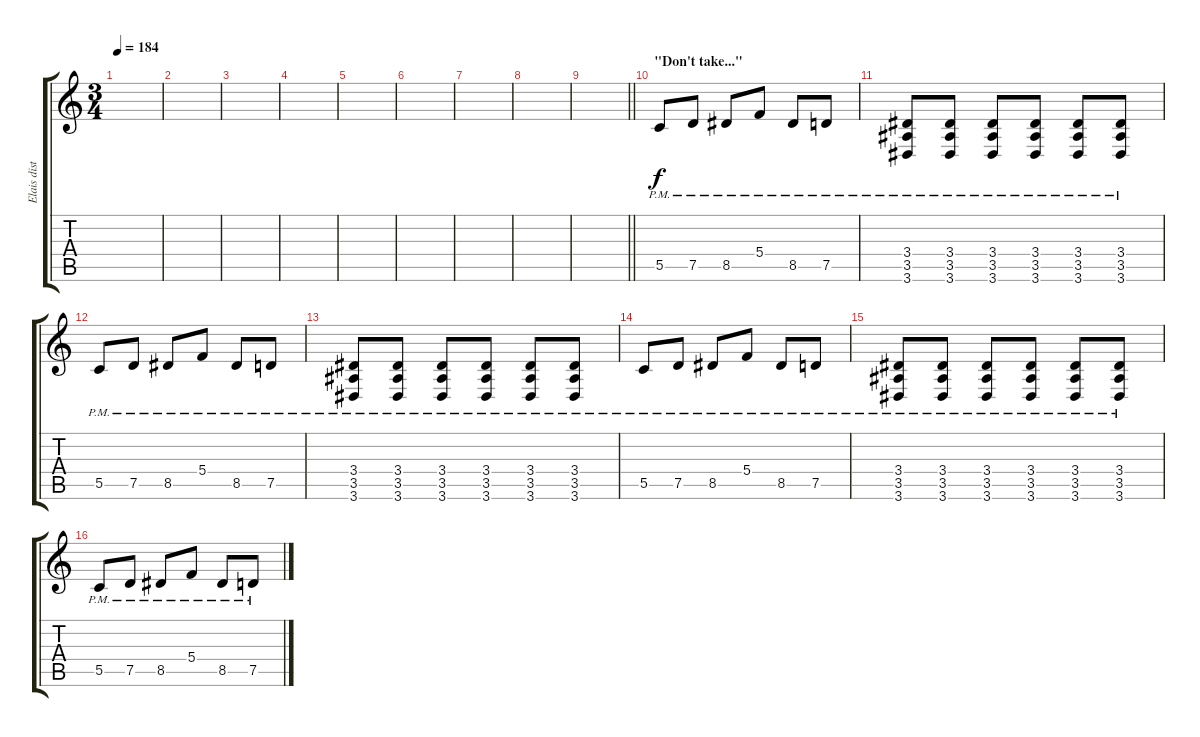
\track ("Elais dist." "Elais dist") {instrument overdrivenguitar}
\staff {score tabs}
\tuning (D4 A3 F3 C3 G2 C2) {hide}
\ts (3 4)
\tempo 184
\clef g2
\ks c
|
|
|
|
|
|
|
|
\barLineRight lightlight
|
\section ("" "\"Don't take...\"")
5.5{pm}.8 7.5{pm}.8 8.5{pm}.8 5.4{pm}.8 8.5{pm}.8 7.5{pm}.8 |
(3.4{pm} 3.5{pm} 3.6{pm}).8 (3.4{pm} 3.5{pm} 3.6{pm}).8 (3.4{pm} 3.5{pm} 3.6{pm}).8 (3.4{pm} 3.5{pm} 3.6{pm}).8 (3.4{pm} 3.5{pm} 3.6{pm}).8 (3.4{pm} 3.5{pm} 3.6{pm}).8 |
5.5{pm}.8 7.5{pm}.8 8.5{pm}.8 5.4{pm}.8 8.5{pm}.8 7.5{pm}.8 |
(3.4{pm} 3.5{pm} 3.6{pm}).8 (3.4{pm} 3.5{pm} 3.6{pm}).8 (3.4{pm} 3.5{pm} 3.6{pm}).8 (3.4{pm} 3.5{pm} 3.6{pm}).8 (3.4{pm} 3.5{pm} 3.6{pm}).8 (3.4{pm} 3.5{pm} 3.6{pm}).8 |
5.5{pm}.8 7.5{pm}.8 8.5{pm}.8 5.4{pm}.8 8.5{pm}.8 7.5{pm}.8 |
(3.4{pm} 3.5{pm} 3.6{pm}).8 (3.4{pm} 3.5{pm} 3.6{pm}).8 (3.4{pm} 3.5{pm} 3.6{pm}).8 (3.4{pm} 3.5{pm} 3.6{pm}).8 (3.4{pm} 3.5{pm} 3.6{pm}).8 (3.4{pm} 3.5{pm} 3.6{pm}).8 |
5.5{pm}.8 7.5{pm}.8 8.5{pm}.8 5.4{pm}.8 8.5{pm}.8 7.5{pm}.8
